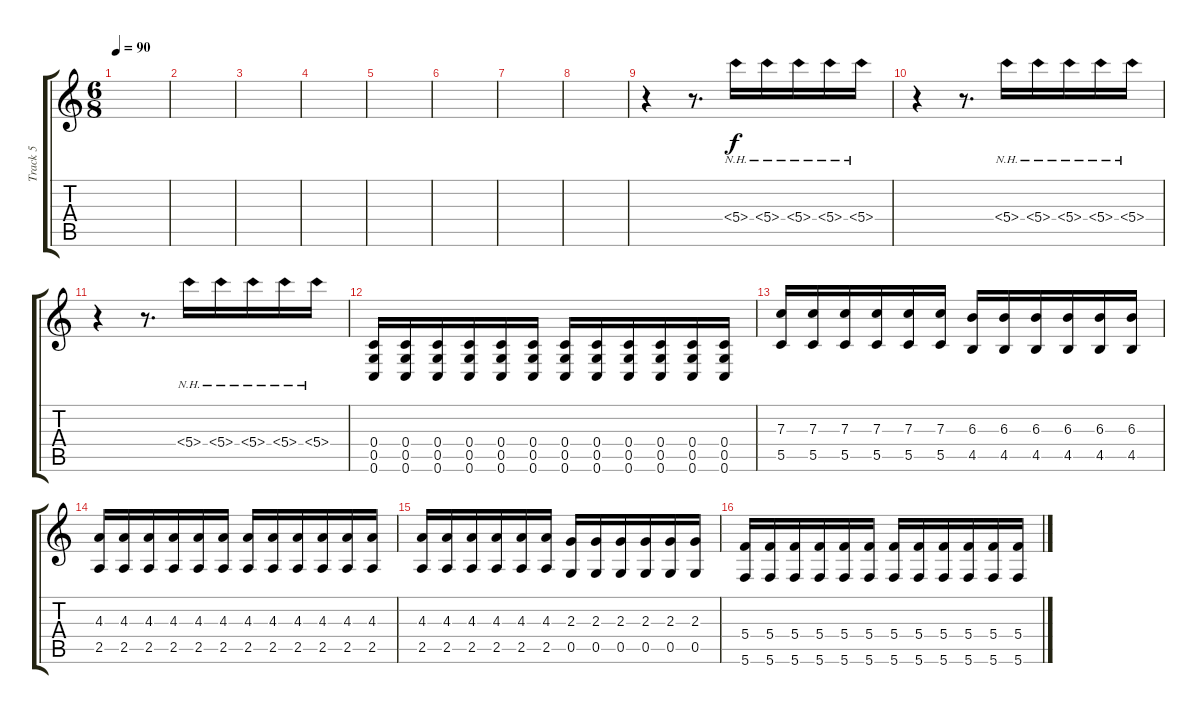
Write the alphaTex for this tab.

\track ("Track 5" "Track 5") {instrument overdrivenguitar}
\staff {score tabs}
\tuning (D4 A3 F3 C3 G2 C2) {hide}
\ts (6 8)
\tempo 90
\clef g2
\ks c
|
|
|
|
|
|
|
|
r.4 r.8{d} 5.4{nh}.16 5.4{nh}.16 5.4{nh}.16 5.4{nh}.16 5.4{nh}.16 |
r.4 r.8{d} 5.4{nh}.16 5.4{nh}.16 5.4{nh}.16 5.4{nh}.16 5.4{nh}.16 |
r.4 r.8{d} 5.4{nh}.16 5.4{nh}.16 5.4{nh}.16 5.4{nh}.16 5.4{nh}.16 |
(0.4 0.5 0.6).16 (0.4 0.5 0.6).16 (0.4 0.5 0.6).16 (0.4 0.5 0.6).16 (0.4 0.5 0.6).16 (0.4 0.5 0.6).16 (0.4 0.5 0.6).16 (0.4 0.5 0.6).16 (0.4 0.5 0.6).16 (0.4 0.5 0.6).16 (0.4 0.5 0.6).16 (0.4 0.5 0.6).16 |
(7.3 5.5).16 (7.3 5.5).16 (7.3 5.5).16 (7.3 5.5).16 (7.3 5.5).16 (7.3 5.5).16 (6.3 4.5).16 (6.3 4.5).16 (6.3 4.5).16 (6.3 4.5).16 (6.3 4.5).16 (6.3 4.5).16 |
(4.3 2.5).16 (4.3 2.5).16 (4.3 2.5).16 (4.3 2.5).16 (4.3 2.5).16 (4.3 2.5).16 (4.3 2.5).16 (4.3 2.5).16 (4.3 2.5).16 (4.3 2.5).16 (4.3 2.5).16 (4.3 2.5).16 |
(4.3 2.5).16 (4.3 2.5).16 (4.3 2.5).16 (4.3 2.5).16 (4.3 2.5).16 (4.3 2.5).16 (2.3 0.5).16 (2.3 0.5).16 (2.3 0.5).16 (2.3 0.5).16 (2.3 0.5).16 (2.3 0.5).16 |
(5.4 5.6).16 (5.4 5.6).16 (5.4 5.6).16 (5.4 5.6).16 (5.4 5.6).16 (5.4 5.6).16 (5.4 5.6).16 (5.4 5.6).16 (5.4 5.6).16 (5.4 5.6).16 (5.4 5.6).16 (5.4 5.6).16
